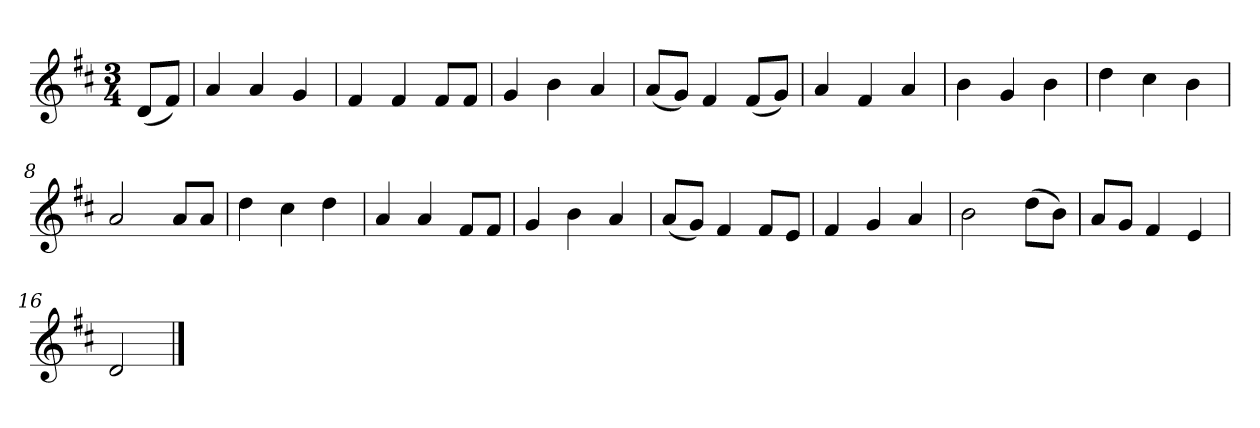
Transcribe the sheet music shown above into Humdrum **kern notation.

**kern
*part1
*staff1
*k[f#c#]
*M3/4
*MM120
=
(8dL
8f#J)
=1
4a
4a
4g
=2
4f#
4f#
8f#L
8f#J
=3
4g
4b
4a
=4
(8aL
8gJ)
4f#
(8f#L
8gJ)
=5
4a
4f#
4a
=6
4b
4g
4b
=7
4dd
4cc#
4b
=8
2a
8aL
8aJ
=9
4dd
4cc#
4dd
=10
4a
4a
8f#L
8f#J
=11
4g
4b
4a
=12
(8aL
8gJ)
4f#
8f#L
8eJ
=13
4f#
4g
4a
=14
2b
(8ddL
8bJ)
=15
8aL
8gJ
4f#
4e
=16
2d
==
*-
